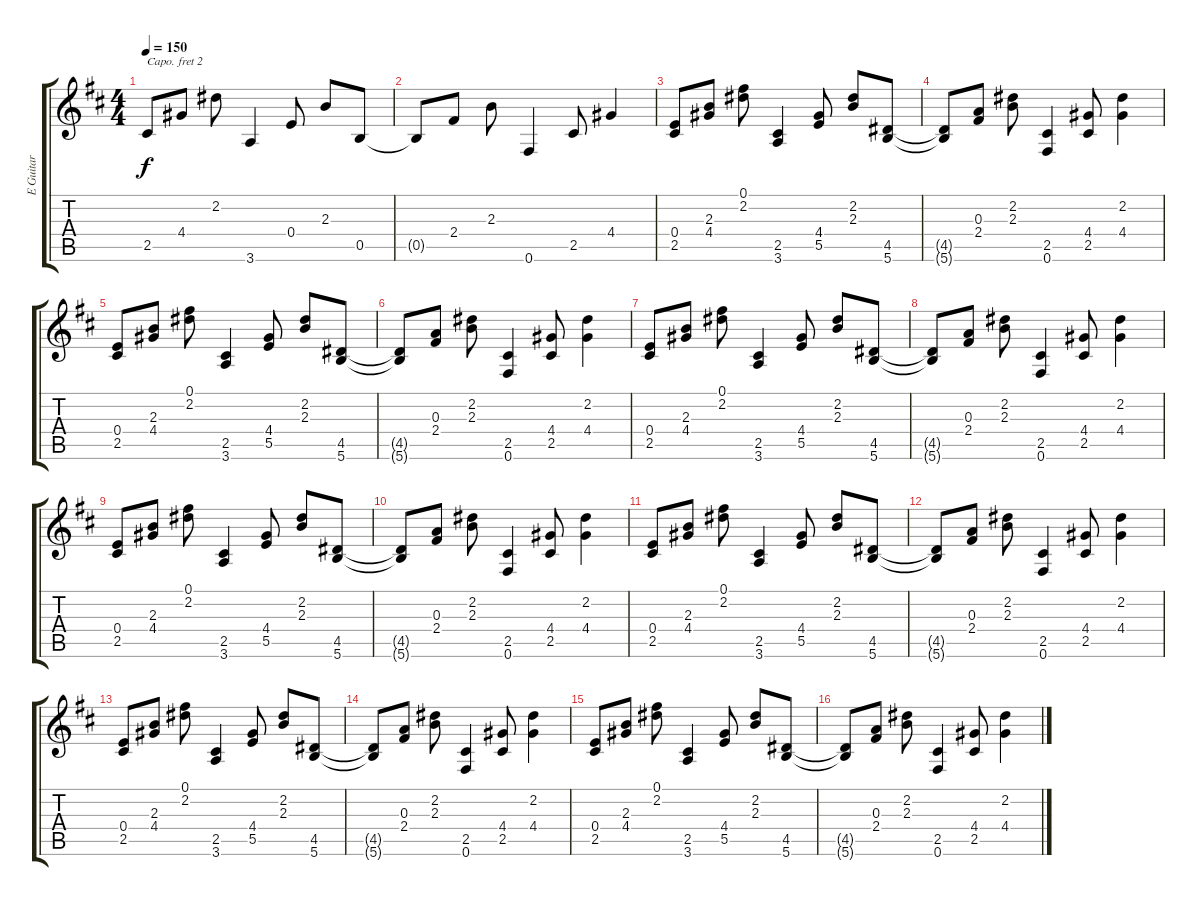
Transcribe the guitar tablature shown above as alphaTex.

\track ("E Guitar" "E Guitar") {instrument overdrivenguitar}
\staff {score tabs}
\capo 2
\tuning (E4 B3 G3 D3 A2 E2) {hide}
\ts (4 4)
\tempo 150
\clef g2
\ks d
2.5.8{dy f} 4.4.8 2.2.8 3.6.4 0.4.8 2.3.8 0.5.8 |
0.5{t}.8 2.4.8 2.3.8 0.6.4 2.5.8 4.4.4 |
(0.4 2.5).8 (2.3 4.4).8 (0.1 2.2).8 (2.5 3.6).4 (4.4 5.5).8 (2.2 2.3).8 (4.5 5.6).8 |
(4.5{t} 5.6{t}).8 (0.3 2.4).8 (2.2 2.3).8 (2.5 0.6).4 (4.4 2.5).8 (2.2 4.4).4 |
(0.4 2.5).8 (2.3 4.4).8 (0.1 2.2).8 (2.5 3.6).4 (4.4 5.5).8 (2.2 2.3).8 (4.5 5.6).8 |
(4.5{t} 5.6{t}).8 (0.3 2.4).8 (2.2 2.3).8 (2.5 0.6).4 (4.4 2.5).8 (2.2 4.4).4 |
(0.4 2.5).8 (2.3 4.4).8 (0.1 2.2).8 (2.5 3.6).4 (4.4 5.5).8 (2.2 2.3).8 (4.5 5.6).8 |
(4.5{t} 5.6{t}).8 (0.3 2.4).8 (2.2 2.3).8 (2.5 0.6).4 (4.4 2.5).8 (2.2 4.4).4 |
(0.4 2.5).8 (2.3 4.4).8 (0.1 2.2).8 (2.5 3.6).4 (4.4 5.5).8 (2.2 2.3).8 (4.5 5.6).8 |
(4.5{t} 5.6{t}).8 (0.3 2.4).8 (2.2 2.3).8 (2.5 0.6).4 (4.4 2.5).8 (2.2 4.4).4 |
(0.4 2.5).8 (2.3 4.4).8 (0.1 2.2).8 (2.5 3.6).4 (4.4 5.5).8 (2.2 2.3).8 (4.5 5.6).8 |
(4.5{t} 5.6{t}).8 (0.3 2.4).8 (2.2 2.3).8 (2.5 0.6).4 (4.4 2.5).8 (2.2 4.4).4 |
(0.4 2.5).8 (2.3 4.4).8 (0.1 2.2).8 (2.5 3.6).4 (4.4 5.5).8 (2.2 2.3).8 (4.5 5.6).8 |
(4.5{t} 5.6{t}).8 (0.3 2.4).8 (2.2 2.3).8 (2.5 0.6).4 (4.4 2.5).8 (2.2 4.4).4 |
(0.4 2.5).8 (2.3 4.4).8 (0.1 2.2).8 (2.5 3.6).4 (4.4 5.5).8 (2.2 2.3).8 (4.5 5.6).8 |
(4.5{t} 5.6{t}).8 (0.3 2.4).8 (2.2 2.3).8 (2.5 0.6).4 (4.4 2.5).8 (2.2 4.4).4
